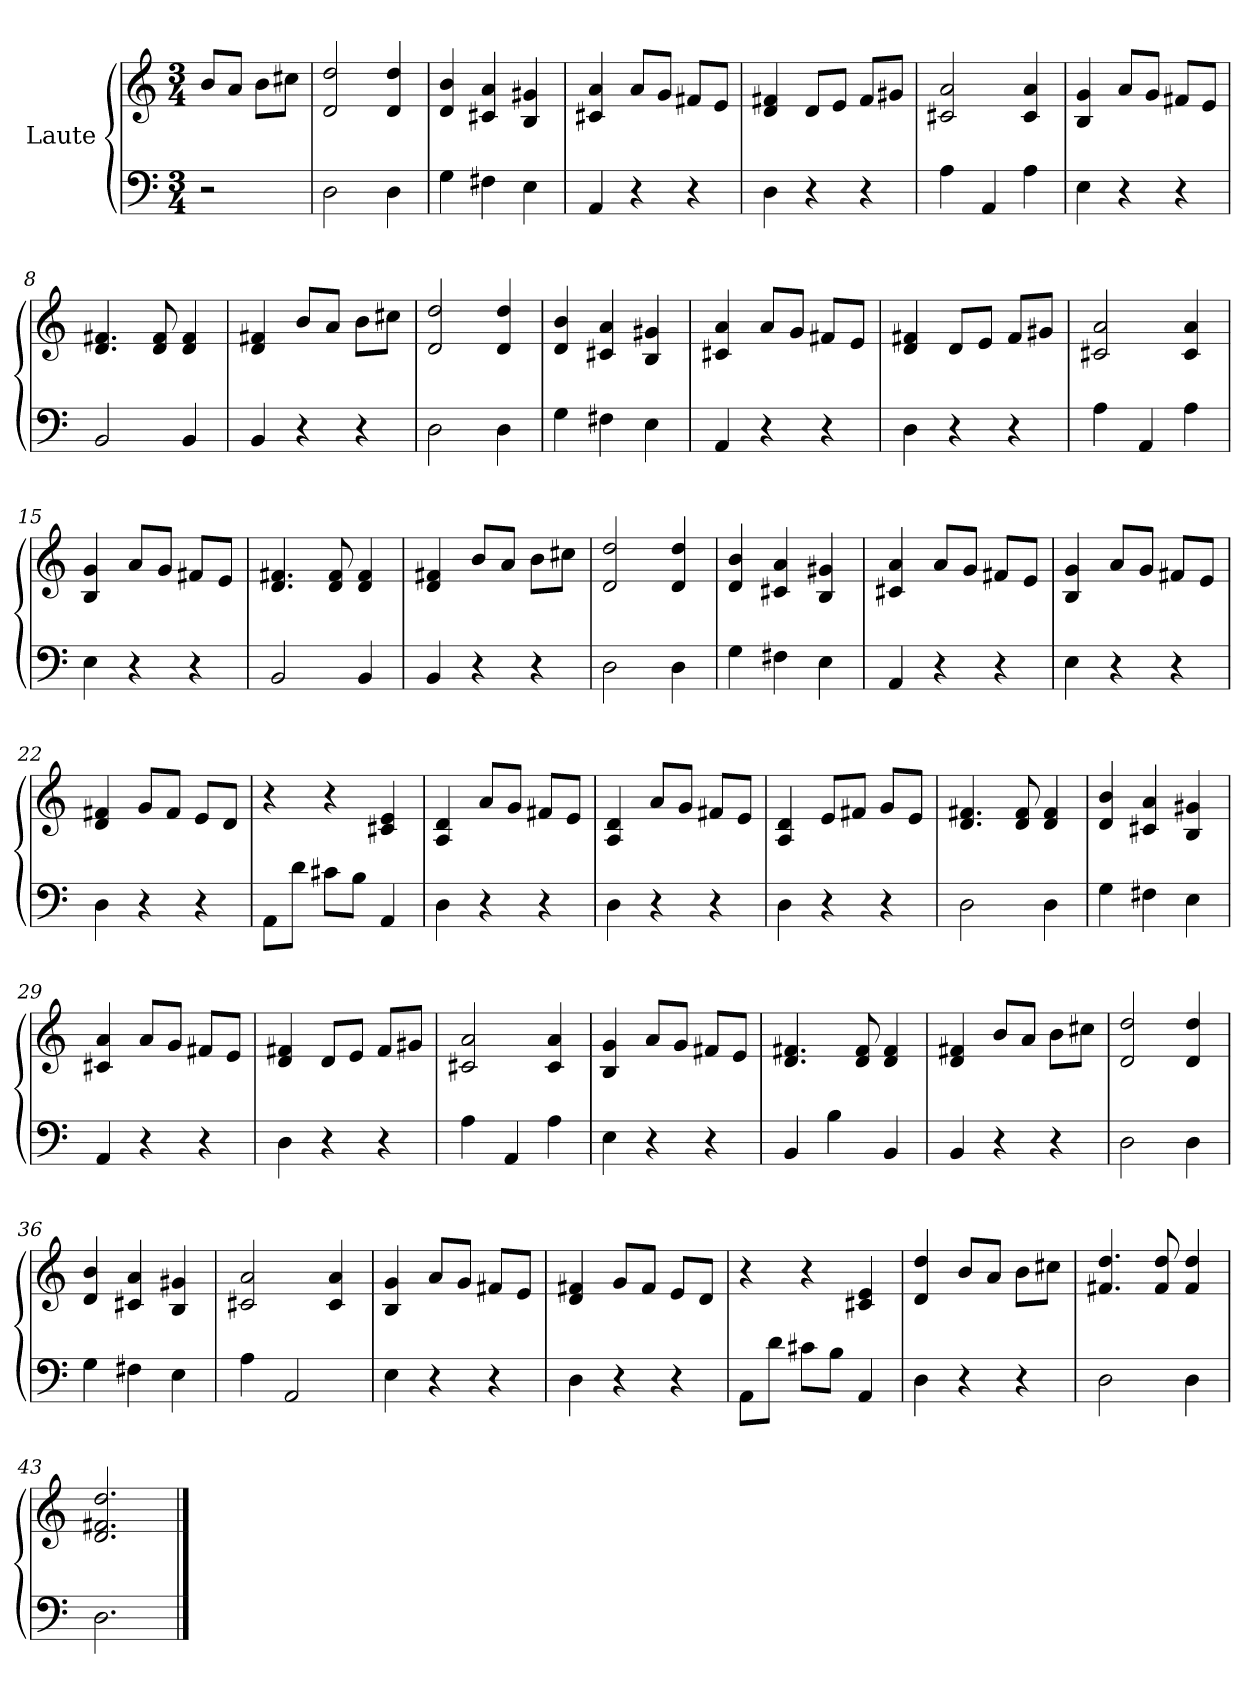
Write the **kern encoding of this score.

**kern	**kern
*part1	*part1
*staff2	*staff1
*I"Laute	*
*clefF4	*clefG2
*k[]	*k[]
*M3/4	*M3/4
=1	=1
2r	8b/L
.	8a/J
.	8b\L
.	8cc#X\J
=2	=2
2D\	2d/ 2dd/
4D\	4d/ 4dd/
=3	=3
4G\	4d/ 4b/
4F#X\	4c#X/ 4a/
4E\	4B/ 4g#X/
=4	=4
4AA/	4c#X/ 4a/
4r	8a/L
.	8g/J
4r	8f#X/L
.	8e/J
=5	=5
4D\	4d/ 4f#X/
4r	8d/L
.	8e/J
4r	8f#/L
.	8g#X/J
=6	=6
4A\	2c#X/ 2a/
4AA/	.
4A\	4c#/ 4a/
!!LO:LB:g=z
=7	=7
4E\	4B/ 4g/
4r	8a/L
.	8g/J
4r	8f#X/L
.	8e/J
=8	=8
2BB/	4.d/ 4.f#X/
.	8d/ 8f#/
4BB/	4d/ 4f#/
=9	=9
4BB/	4d/ 4f#X/
4r	8b/L
.	8a/J
4r	8b\L
.	8cc#X\J
=10	=10
2D\	2d/ 2dd/
4D\	4d/ 4dd/
=11	=11
4G\	4d/ 4b/
4F#X\	4c#X/ 4a/
4E\	4B/ 4g#X/
=12	=12
4AA/	4c#X/ 4a/
4r	8a/L
.	8g/J
4r	8f#X/L
.	8e/J
!!LO:LB:g=z
=13	=13
4D\	4d/ 4f#X/
4r	8d/L
.	8e/J
4r	8f#/L
.	8g#X/J
=14	=14
4A\	2c#X/ 2a/
4AA/	.
4A\	4c#/ 4a/
=15	=15
4E\	4B/ 4g/
4r	8a/L
.	8g/J
4r	8f#X/L
.	8e/J
=16	=16
2BB/	4.d/ 4.f#X/
.	8d/ 8f#/
4BB/	4d/ 4f#/
=17	=17
4BB/	4d/ 4f#X/
4r	8b/L
.	8a/J
4r	8b\L
.	8cc#X\J
!!LO:LB:g=z
=18	=18
2D\	2d/ 2dd/
4D\	4d/ 4dd/
=19	=19
4G\	4d/ 4b/
4F#X\	4c#X/ 4a/
4E\	4B/ 4g#X/
=20	=20
4AA/	4c#X/ 4a/
4r	8a/L
.	8g/J
4r	8f#X/L
.	8e/J
=21	=21
4E\	4B/ 4g/
4r	8a/L
.	8g/J
4r	8f#X/L
.	8e/J
=22	=22
4D\	4d/ 4f#X/
4r	8g/L
.	8f#/J
4r	8e/L
.	8d/J
!!LO:LB:g=z
=23	=23
8AA\L	4r
8d\J	.
8c#X\L	4r
8B\J	.
4AA/	4c#X/ 4e/
=24	=24
4D\	4A/ 4d/
4r	8a/L
.	8g/J
4r	8f#X/L
.	8e/J
=25	=25
4D\	4A/ 4d/
4r	8a/L
.	8g/J
4r	8f#X/L
.	8e/J
=26	=26
4D\	4A/ 4d/
4r	8e/L
.	8f#X/J
4r	8g/L
.	8e/J
=27	=27
2D\	4.d/ 4.f#X/
.	8d/ 8f#/
4D\	4d/ 4f#/
=28	=28
4G\	4d/ 4b/
4F#X\	4c#X/ 4a/
4E\	4B/ 4g#X/
!!LO:PB:g=z
=29	=29
4AA/	4c#X/ 4a/
4r	8a/L
.	8g/J
4r	8f#X/L
.	8e/J
=30	=30
4D\	4d/ 4f#X/
4r	8d/L
.	8e/J
4r	8f#/L
.	8g#X/J
=31	=31
4A\	2c#X/ 2a/
4AA/	.
4A\	4c#/ 4a/
=32	=32
4E\	4B/ 4g/
4r	8a/L
.	8g/J
4r	8f#X/L
.	8e/J
=33	=33
4BB/	4.d/ 4.f#X/
4B\	.
.	8d/ 8f#/
4BB/	4d/ 4f#/
=34	=34
4BB/	4d/ 4f#X/
4r	8b/L
.	8a/J
4r	8b\L
.	8cc#X\J
!!LO:LB:g=z
=35	=35
2D\	2d/ 2dd/
4D\	4d/ 4dd/
=36	=36
4G\	4d/ 4b/
4F#X\	4c#X/ 4a/
4E\	4B/ 4g#X/
=37	=37
4A\	2c#X/ 2a/
2AA/	.
.	4c#/ 4a/
=38	=38
4E\	4B/ 4g/
4r	8a/L
.	8g/J
4r	8f#X/L
.	8e/J
=39	=39
4D\	4d/ 4f#X/
4r	8g/L
.	8f#/J
4r	8e/L
.	8d/J
=40	=40
8AA\L	4r
8d\J	.
8c#X\L	4r
8B\J	.
4AA/	4c#X/ 4e/
!!LO:LB:g=z
=41	=41
4D\	4d/ 4dd/
4r	8b/L
.	8a/J
4r	8b\L
.	8cc#X\J
=42	=42
2D\	4.f#X/ 4.dd/
.	8f#/ 8dd/
4D\	4f#/ 4dd/
=43	=43
2.D\	2.d/ 2.f#X/ 2.dd/
==	==
*-	*-
